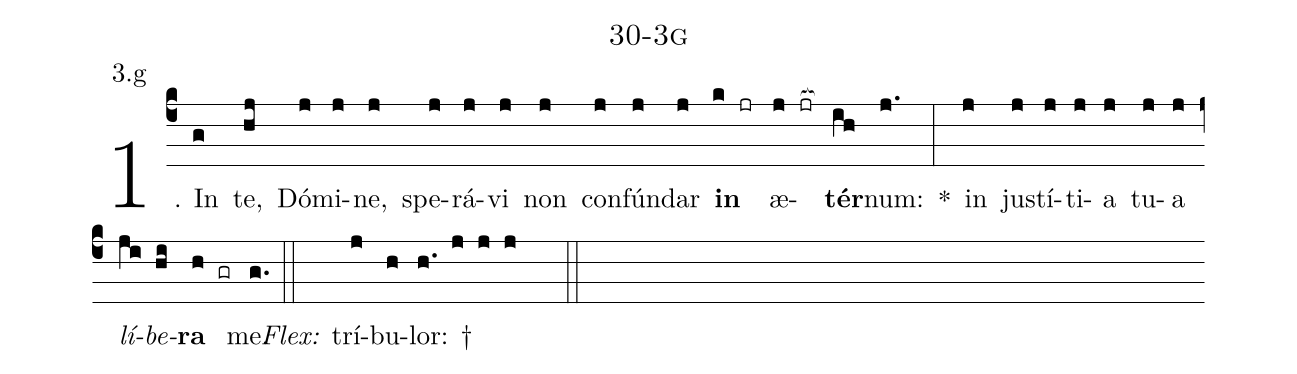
name: 30-3g;
annotation: 3.g;
%%
(c4)1. In(g) te,(hj) Dó(j)mi(j)ne,(j) spe(j)rá(j)vi(j) non(j) con(j)fún(j)dar(j) <b>in</b>(k jr) æ(j jr[ocb:1{])<b>tér</b>(ih[ocb:0}])num:(j.) *(:) in(j) jus(j)tí(j)ti(j)a(j) tu(j)a(j) <i>lí</i>(ji)<i>be</i>(hi)<b>ra</b>(h gr) me.(g.) (::)
<i>Flex:</i>()  trí(j)bu(h)lor: †(h. j j j  ::)
